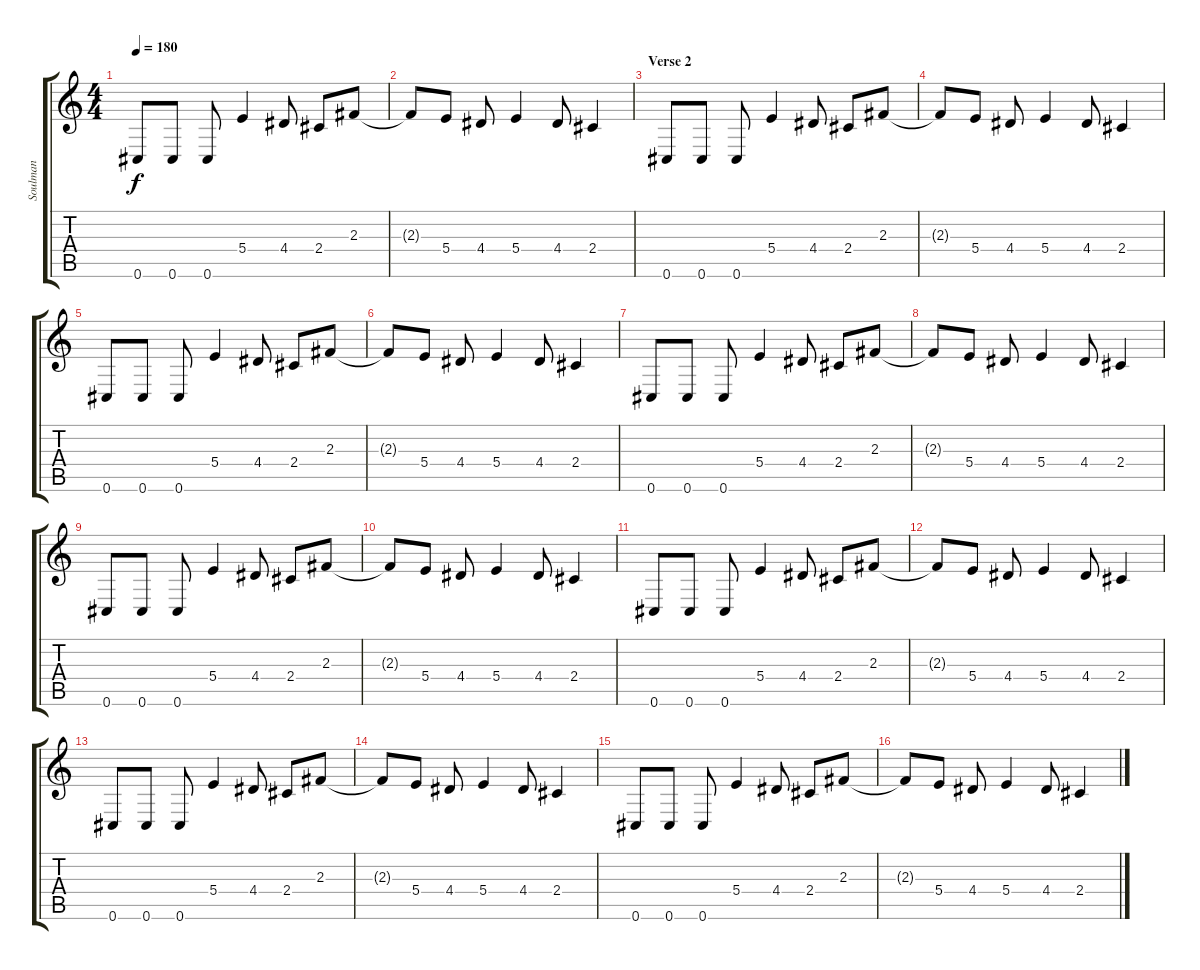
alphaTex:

\track ("Soulman" "Soulman") {instrument distortionguitar}
\staff {score tabs}
\tuning (Db4 Ab3 E3 B2 Gb2 Db2) {hide}
\ts (4 4)
\tempo 180
\clef g2
\ks c
0.6.8{dy f} 0.6.8 0.6.8 5.4.4 4.4.8 2.4.8 2.3.8 |
2.3{t}.8 5.4.8 4.4.8 5.4.4 4.4.8 2.4.4 |
\section ("" "Verse 2")
0.6.8 0.6.8 0.6.8 5.4.4 4.4.8 2.4.8 2.3.8 |
2.3{t}.8 5.4.8 4.4.8 5.4.4 4.4.8 2.4.4 |
0.6.8 0.6.8 0.6.8 5.4.4 4.4.8 2.4.8 2.3.8 |
2.3{t}.8 5.4.8 4.4.8 5.4.4 4.4.8 2.4.4 |
0.6.8 0.6.8 0.6.8 5.4.4 4.4.8 2.4.8 2.3.8 |
2.3{t}.8 5.4.8 4.4.8 5.4.4 4.4.8 2.4.4 |
0.6.8 0.6.8 0.6.8 5.4.4 4.4.8 2.4.8 2.3.8 |
2.3{t}.8 5.4.8 4.4.8 5.4.4 4.4.8 2.4.4 |
0.6.8 0.6.8 0.6.8 5.4.4 4.4.8 2.4.8 2.3.8 |
2.3{t}.8 5.4.8 4.4.8 5.4.4 4.4.8 2.4.4 |
0.6.8 0.6.8 0.6.8 5.4.4 4.4.8 2.4.8 2.3.8 |
2.3{t}.8 5.4.8 4.4.8 5.4.4 4.4.8 2.4.4 |
0.6.8 0.6.8 0.6.8 5.4.4 4.4.8 2.4.8 2.3.8 |
2.3{t}.8 5.4.8 4.4.8 5.4.4 4.4.8 2.4.4
